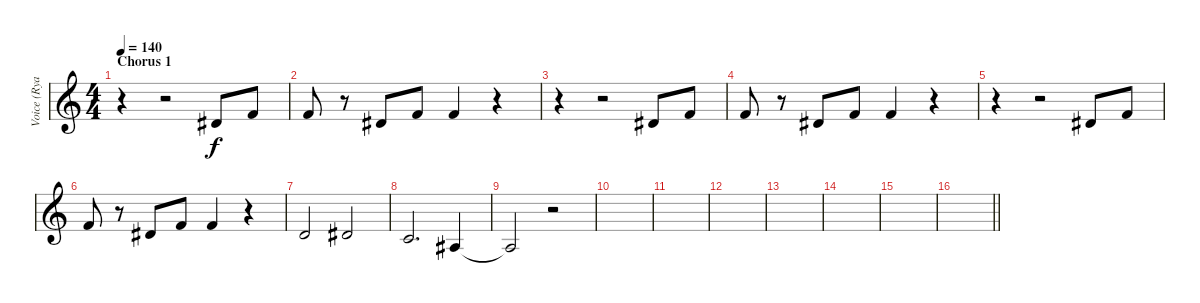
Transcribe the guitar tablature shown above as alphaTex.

\track ("Voice (Ryan Key)" "Voice (Rya") {instrument flute}
\staff {score}
\tuning (E4 B3 G3 D3 A2 E2) {hide}
\ts (4 4)
\section ("" "Chorus 1")
\tempo 140
\clef g2
\ks c
r.4{dy f} r.2 8.3.8 1.1.8 |
1.1.8 r.8 8.3.8 1.1.8 1.1.4 r.4 |
r.4 r.2 8.3.8 1.1.8 |
1.1.8 r.8 8.3.8 1.1.8 1.1.4 r.4 |
r.4 r.2 8.3.8 1.1.8 |
1.1.8 r.8 8.3.8 1.1.8 1.1.4 r.4 |
3.2.2 4.2.2 |
1.2.2{d} 3.3.4 |
3.3{t}.2 r.2 |
|
|
|
|
|
|
\barLineRight lightlight
